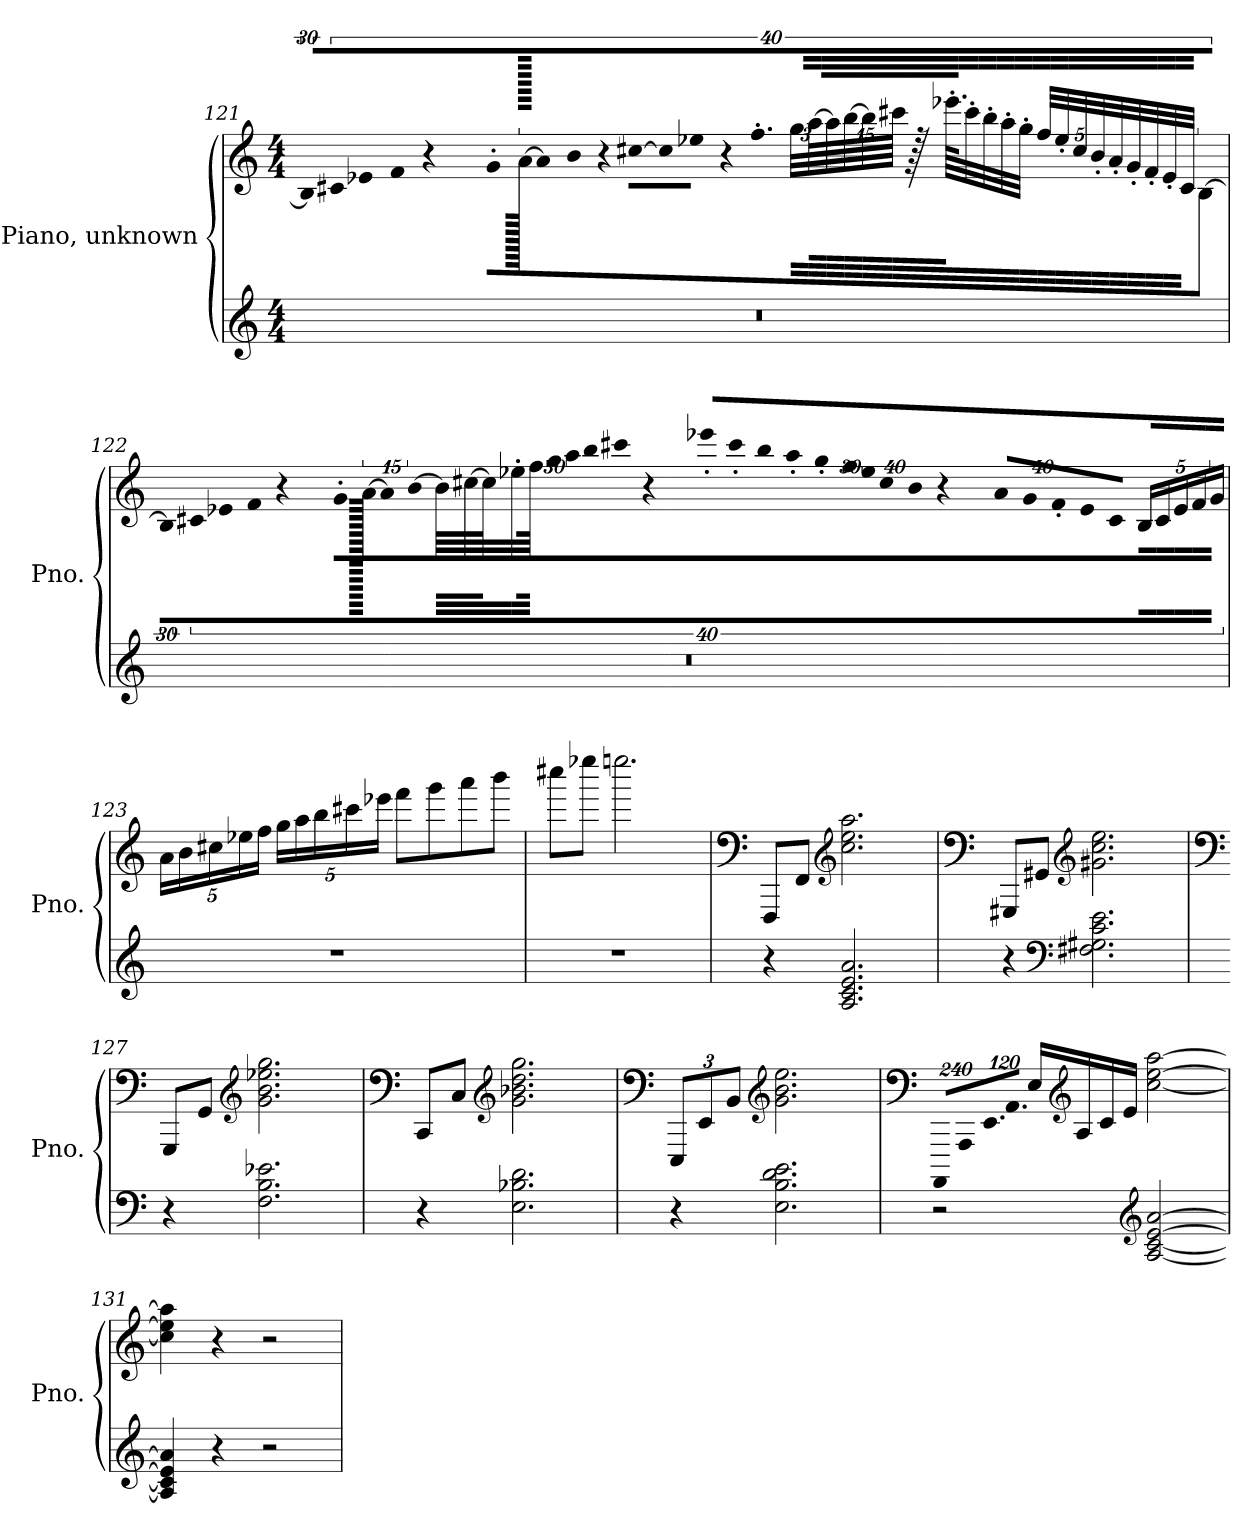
**kern	**kern
*part1	*part1
*staff2	*staff1
*I"Piano, unknown	*
*I'Pno.	*
!!LO:LB:g=z
*clefG2	*clefG2
*k[]	*k[]
*M4/4	*M4/4
=121	=121
!	!LO:N:vis=64
1r	960%17B/KLLL]
!	!LO:N:vis=32
.	640%23c#X/
!	!LO:N:vis=64
.	960%17e-X/L
!	!LO:N:vis=64
.	960%17f/JJJJ
!	!LO:N:vis=64
.	960%17r
.	1920ryy
!	!LO:N:vis=64
.	960%17g'/KLLL
.	[1920a/
.	1920%47a/]
.	80b/JJJk
.	80r
.	[80cc#X\LLLL
.	64cc#\]
.	64ee-X\JJJJ
.	128r
.	64.ff'\
*	*Xbrackettup
.	48gg\LLL
.	[96aa\L
.	64aa\]
.	[64bb\
.	64bb\]
.	64ccc#X\JJJJ
.	128r
.	64.eee-X'\KLLL
.	32ccc#'\
.	32bb'\
.	32aa'\
.	32gg'\JJJ
.	40ff/LLL
.	40ee-'/
.	40cc#/
.	40b'/
.	40a'/
.	32g'/
.	32f'/
.	32e-'/
.	32c#/JJJ
.	[4B/
!!LO:LB:g=z
=122	=122
*	*brackettup
!	!LO:N:vis=64
1r	960%17B/KLLL]
!	!LO:N:vis=32
.	640%23c#X/
!	!LO:N:vis=64
.	960%17e-X/L
!	!LO:N:vis=64
.	960%17f/JJJJ
!	!LO:N:vis=64
.	960%17r
.	1920ryy
!	!LO:N:vis=64
.	960%17g'\KLLL
.	[1920a\
.	640%13a\]
.	[96b\L
.	64b\]
.	[64cc#X\
.	64cc#\J]
.	32ee-X'\
.	64ff\L
!	!LO:N:vis=64
.	960%17gg\J
!	!LO:N:vis=32
.	640%23aa\
!	!LO:N:vis=64
.	960%17bb\L
!	!LO:N:vis=64
.	960%17ccc#X\JJJJ
!	!LO:N:vis=64
.	960%17r
.	1920ryy
!	!LO:N:vis=64
.	960%17eee-X'\KLLL
.	32ccc#'\
.	32bb\
.	32aa'\
.	32gg'\
!	!LO:N:vis=64
.	960%17ff\K
!	!LO:N:vis=32
.	640%23ee-\
!	!LO:N:vis=64
.	960%17cc#\L
!	!LO:N:vis=64
.	960%17b\JJJJ
!	!LO:N:vis=64
.	960%17r
.	1920ryy
!	!LO:N:vis=64
.	960%17a/KLLL
.	32g/
.	32f'/
.	32e-/
.	32c#/JJJ
*	*Xbrackettup
.	20B/LL
.	20c#/
.	20e-/
.	20f/
.	20g/JJ
!!LO:PB:g=z
=123	=123
1r	20a\LL
.	20b\
.	20cc#X\
.	20ee-X\
.	20ff\JJ
.	20gg\LL
.	20aa\
.	20bb\
.	20ccc#X\
.	20eee-X\JJ
.	8fff\L
.	8ggg\
.	8aaa\
.	8bbb\J
=124	=124
1r	8cccc#X\L
.	8eeee-X\J
.	2.eeeen\
=125	=125
*	*clefF4
4r	8FFF/L
.	8FF/J
*	*clefG2
2.A/ 2.c/ 2.e/ 2.a/	2.cc\ 2.ee\ 2.aa\
=126	=126
*	*clefF4
4r	8GGG#X/L
.	8GG#X/J
*clefF4	*clefG2
2.F#X\ 2.G#X\ 2.c\ 2.e\	2.g#X\ 2.cc\ 2.ee\
!!LO:LB:g=z
=127	=127
*	*clefF4
4r	8GGG/L
.	8GG/J
*	*clefG2
2.F\ 2.B\ 2.e-X\	2.g\ 2.b\ 2.ee-X\ 2.gg\
=128	=128
*	*clefF4
4r	8CC/L
.	8C/J
*	*clefG2
2.E\ 2.B-X\ 2.d\	2.g\ 2.b-X\ 2.dd\ 2.gg\
=129	=129
*	*clefF4
4r	12EEE/L
.	12EE/
.	12BB/J
*	*clefG2
2.E\ 2.B\ 2.d\ 2.e\	2.g\ 2.b\ 2.ee\
=130	=130
*	*clefF4
!	!LO:N:vis=16
2r	1920%137AAAA/LL
!	!LO:N:vis=16
.	1920%137AAA/
!	!LO:N:vis=32.
.	1920%103EE/L
!	!LO:N:vis=32.
.	1920%103AA/JJJ
.	16E/LL
*	*clefG2
.	16A/
.	16c/
.	16e/JJ
*clefG2	*
[2A/ [2c/ [2e/ [2a/	[2cc\ [2ee\ [2aa\
=131	=131
4A/] 4c/] 4e/] 4a/]	4cc\] 4ee\] 4aa\]
4r	4r
2r	2r
=	=
*-	*-
